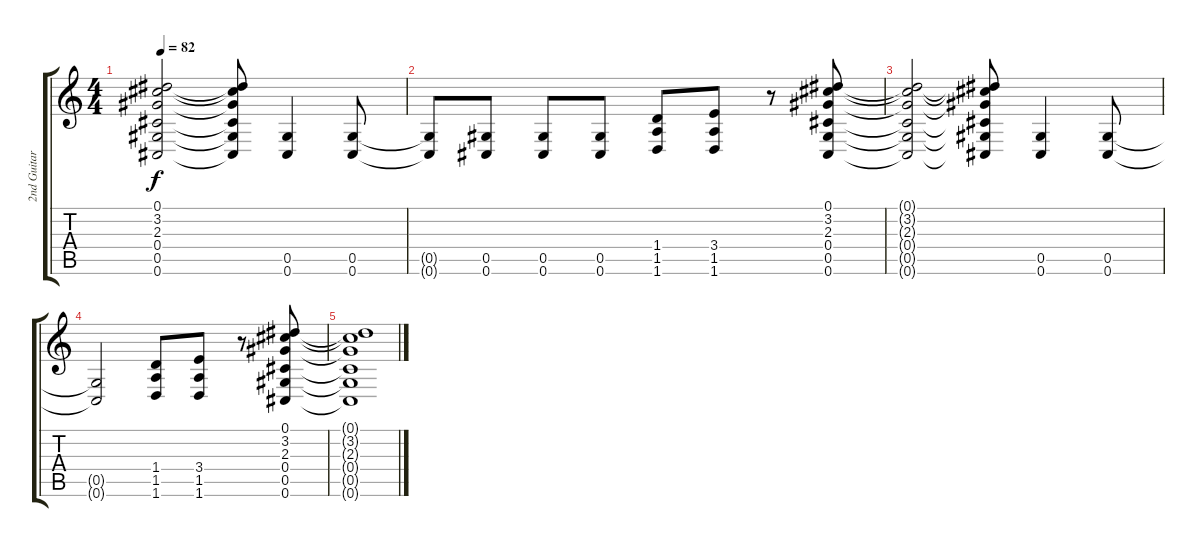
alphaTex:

\track ("2nd Guitar" "2nd Guitar") {instrument overdrivenguitar}
\staff {score tabs}
\tuning (Eb4 Bb3 Gb3 Db3 Ab2 Db2) {hide}
\ts (4 4)
\tempo 82
\clef g2
\ks c
(0.1{t} 3.2{t} 2.3{t} 0.4{t} 0.5{t} 0.6{t}).2{dy f} (0.1{t} 3.2{t} 2.3{t} 0.4{t} 0.5{t} 0.6{t}).8 (0.5 0.6).4 (0.5 0.6).8 |
(0.5{t} 0.6{t}).8 (0.5 0.6).8 (0.5 0.6).8 (0.5 0.6).8 (1.4 1.5 1.6).8 (3.4 1.5 1.6).8 r.8 (0.1 3.2 2.3 0.4 0.5 0.6).8 |
(0.1{t} 3.2{t} 2.3{t} 0.4{t} 0.5{t} 0.6{t}).2 (0.1{t} 3.2{t} 2.3{t} 0.4{t} 0.5{t} 0.6{t}).8 (0.5 0.6).4 (0.5 0.6).8 |
(0.5{t} 0.6{t}).2 (1.4 1.5 1.6).8 (3.4 1.5 1.6).8 r.8 (0.1 3.2 2.3 0.4 0.5 0.6).8 |
(0.1{t} 3.2{t} 2.3{t} 0.4{t} 0.5{t} 0.6{t}).1
